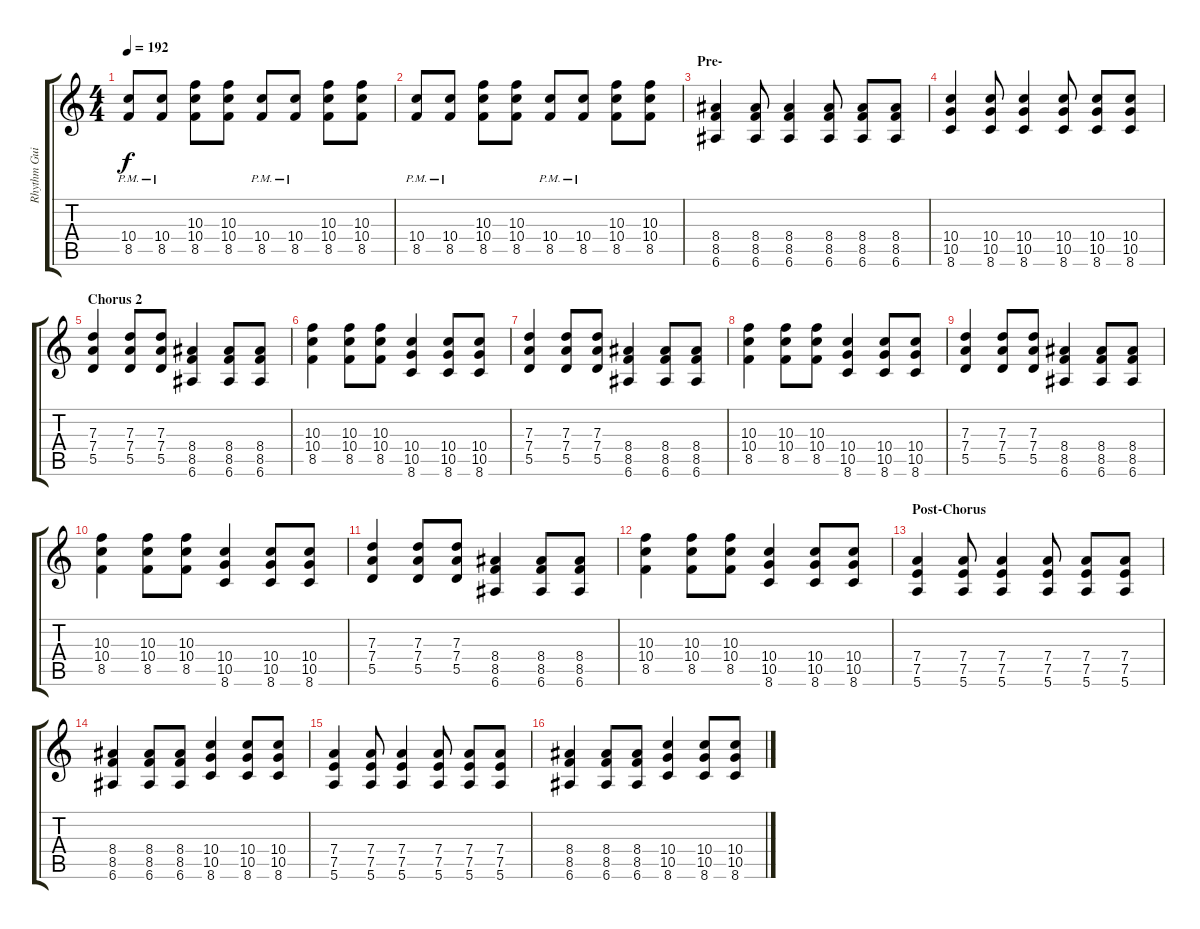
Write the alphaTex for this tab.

\track ("Rhythm Guitar" "Rhythm Gui") {instrument distortionguitar}
\staff {score tabs}
\tuning (E4 B3 G3 D3 A2 E2) {hide}
\ts (4 4)
\tempo 192
\clef g2
\ks c
(10.4{pm} 8.5{pm}).8{dy f} (10.4{pm} 8.5{pm}).8 (10.3 10.4 8.5).8 (10.3 10.4 8.5).8 (10.4{pm} 8.5{pm}).8 (10.4{pm} 8.5{pm}).8 (10.3 10.4 8.5).8 (10.3 10.4 8.5).8 |
(10.4{pm} 8.5{pm}).8 (10.4{pm} 8.5{pm}).8 (10.3 10.4 8.5).8 (10.3 10.4 8.5).8 (10.4{pm} 8.5{pm}).8 (10.4{pm} 8.5{pm}).8 (10.3 10.4 8.5).8 (10.3 10.4 8.5).8 |
\section ("" "Pre-")
(8.4 8.5 6.6).4 (8.4 8.5 6.6).8 (8.4 8.5 6.6).4 (8.4 8.5 6.6).8 (8.4 8.5 6.6).8 (8.4 8.5 6.6).8 |
(10.4 10.5 8.6).4 (10.4 10.5 8.6).8 (10.4 10.5 8.6).4 (10.4 10.5 8.6).8 (10.4 10.5 8.6).8 (10.4 10.5 8.6).8 |
\section ("" "Chorus 2")
(7.3 7.4 5.5).4 (7.3 7.4 5.5).8 (7.3 7.4 5.5).8 (8.4 8.5 6.6).4 (8.4 8.5 6.6).8 (8.4 8.5 6.6).8 |
(10.3 10.4 8.5).4 (10.3 10.4 8.5).8 (10.3 10.4 8.5).8 (10.4 10.5 8.6).4 (10.4 10.5 8.6).8 (10.4 10.5 8.6).8 |
(7.3 7.4 5.5).4 (7.3 7.4 5.5).8 (7.3 7.4 5.5).8 (8.4 8.5 6.6).4 (8.4 8.5 6.6).8 (8.4 8.5 6.6).8 |
(10.3 10.4 8.5).4 (10.3 10.4 8.5).8 (10.3 10.4 8.5).8 (10.4 10.5 8.6).4 (10.4 10.5 8.6).8 (10.4 10.5 8.6).8 |
(7.3 7.4 5.5).4 (7.3 7.4 5.5).8 (7.3 7.4 5.5).8 (8.4 8.5 6.6).4 (8.4 8.5 6.6).8 (8.4 8.5 6.6).8 |
(10.3 10.4 8.5).4 (10.3 10.4 8.5).8 (10.3 10.4 8.5).8 (10.4 10.5 8.6).4 (10.4 10.5 8.6).8 (10.4 10.5 8.6).8 |
(7.3 7.4 5.5).4 (7.3 7.4 5.5).8 (7.3 7.4 5.5).8 (8.4 8.5 6.6).4 (8.4 8.5 6.6).8 (8.4 8.5 6.6).8 |
(10.3 10.4 8.5).4 (10.3 10.4 8.5).8 (10.3 10.4 8.5).8 (10.4 10.5 8.6).4 (10.4 10.5 8.6).8 (10.4 10.5 8.6).8 |
\section ("" "Post-Chorus")
(7.4 7.5 5.6).4 (7.4 7.5 5.6).8 (7.4 7.5 5.6).4 (7.4 7.5 5.6).8 (7.4 7.5 5.6).8 (7.4 7.5 5.6).8 |
(8.4 8.5 6.6).4 (8.4 8.5 6.6).8 (8.4 8.5 6.6).8 (10.4 10.5 8.6).4 (10.4 10.5 8.6).8 (10.4 10.5 8.6).8 |
(7.4 7.5 5.6).4 (7.4 7.5 5.6).8 (7.4 7.5 5.6).4 (7.4 7.5 5.6).8 (7.4 7.5 5.6).8 (7.4 7.5 5.6).8 |
(8.4 8.5 6.6).4 (8.4 8.5 6.6).8 (8.4 8.5 6.6).8 (10.4 10.5 8.6).4 (10.4 10.5 8.6).8 (10.4 10.5 8.6).8
